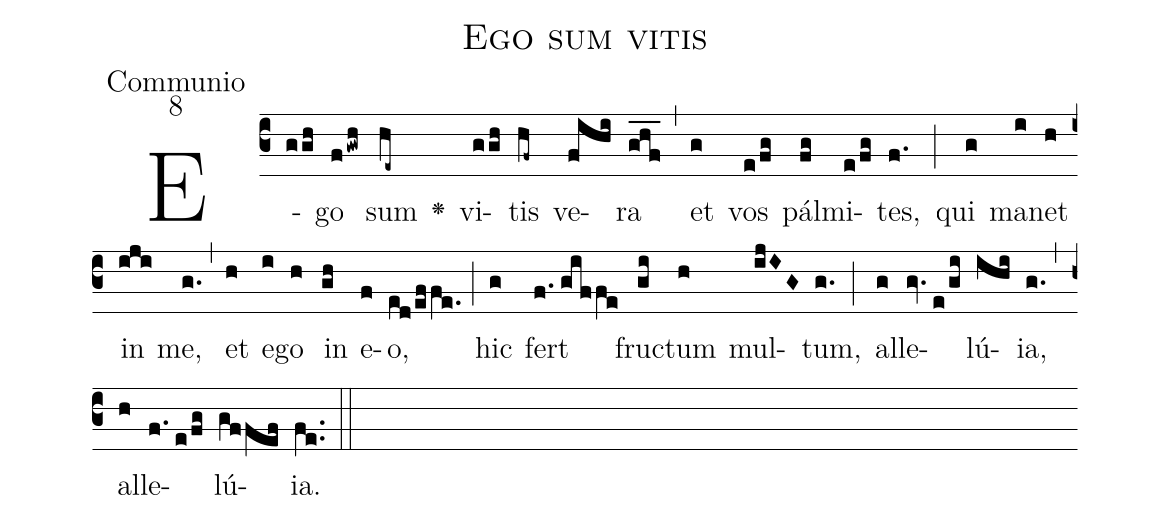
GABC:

name:Ego sum vitis;
office-part:Communio;
mode:8;
%%
(c3)E(ggh)go(fgwh) sum(he~) <v>\greheightstar</v>() vi(ggh)tis(hf~) ve(fihi)ra(ghf___) (,) et(g) vos(e/fg) pál(fg)mi(e/fg)tes,(f.) (;) qui(g) ma(i)net(h) in(iji) me,(g.) (,) et(h) e(i)go(h) in(gh) e(f)o,(ed/ef/fe.) (;) hic(g) fert(f.//gif/fe) fru(gi)ctum(h) mul(ijIG)tum,(g.) (;) al(g)le(gv.//e/gi)lú(ihi)ia,(g.) (,) al(h)le(f.//e/fg)lú(gf/fef)ia.(fe..) (::)
